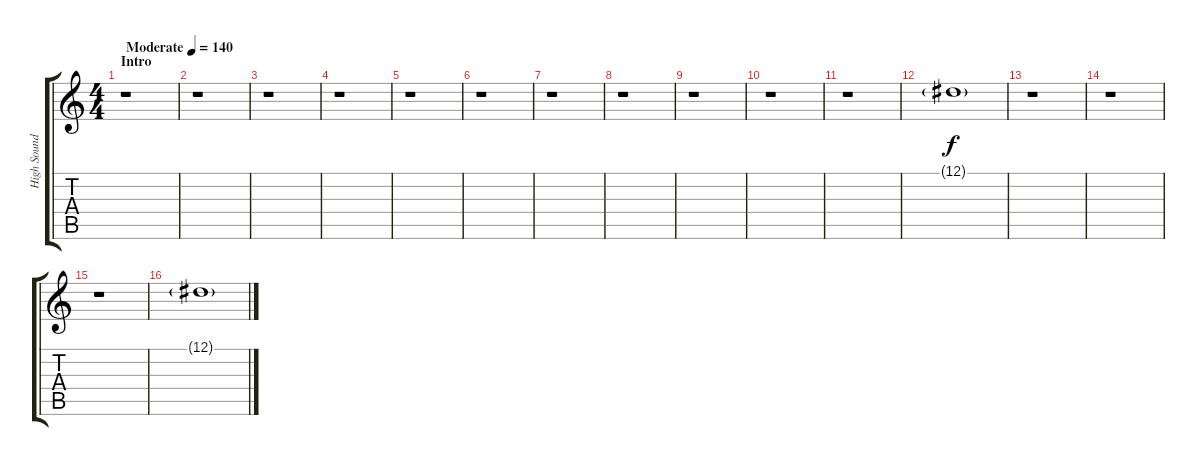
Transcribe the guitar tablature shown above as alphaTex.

\track ("High Sound" "High Sound") {instrument ocarina}
\staff {score tabs}
\tuning (Eb4 Bb3 Gb3 Db3 Ab2 Eb2) {hide}
\ts (4 4)
\section ("" "Intro")
\tempo (140 "Moderate")
\clef g2
\ks c
r.1{dy f instrument ocarina} |
r.1 |
r.1 |
r.1 |
r.1 |
r.1 |
r.1 |
r.1 |
r.1 |
r.1 |
r.1 |
12.1{g}.1 |
r.1 |
r.1 |
r.1 |
12.1{g}.1
